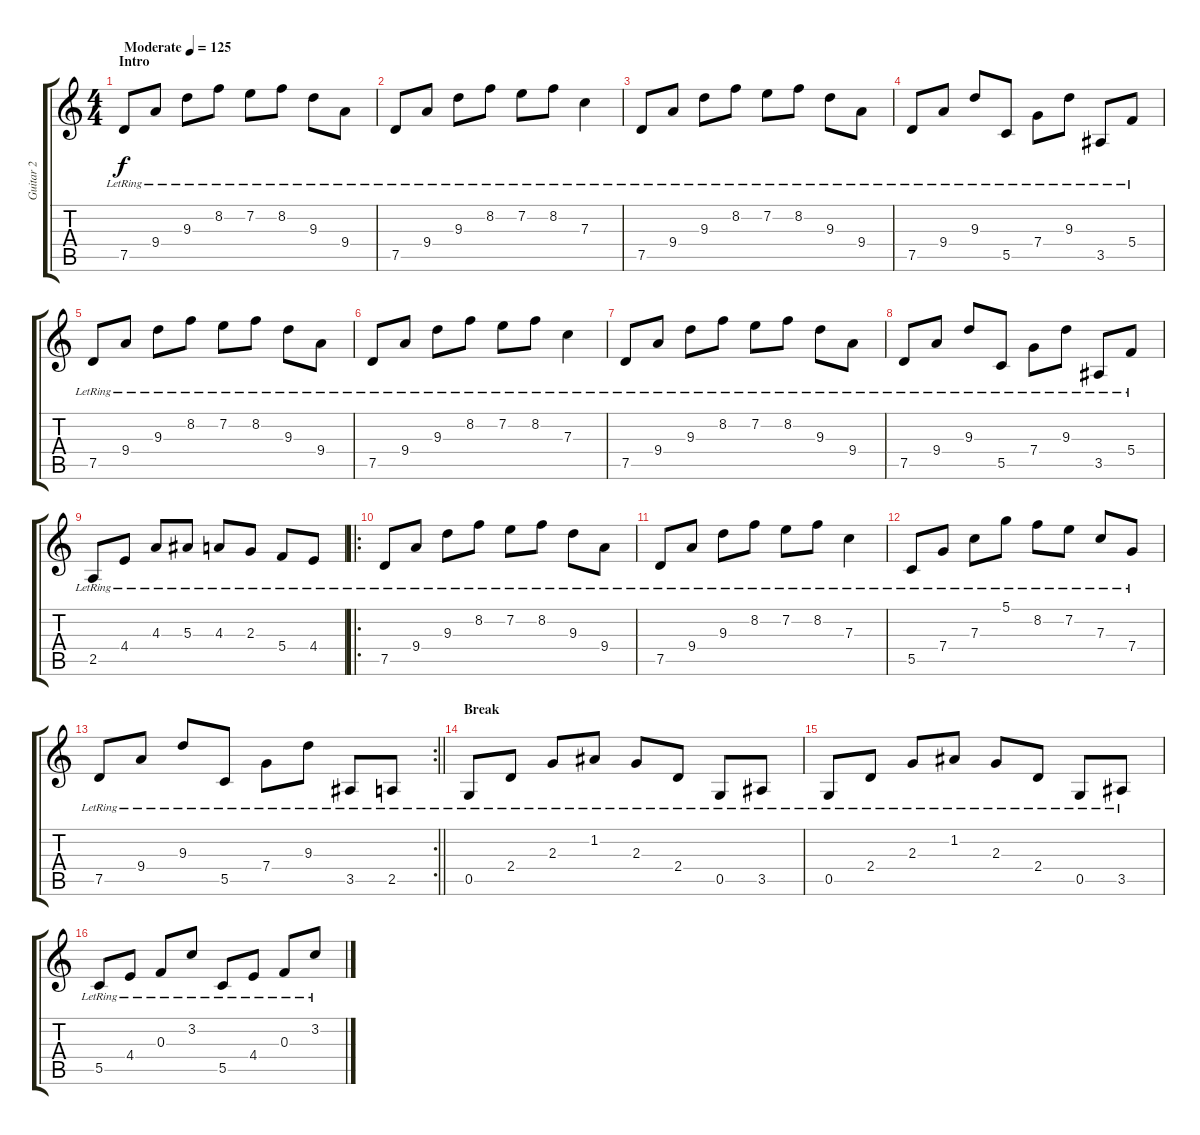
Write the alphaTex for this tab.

\track ("Guitar 2" "Guitar 2") {instrument distortionguitar}
\staff {score tabs}
\tuning (D4 A3 F3 C3 G2 D2) {hide}
\ts (4 4)
\section ("" "Intro")
\tempo (125 "Moderate")
\clef g2
\ks c
7.5{lr}.8{dy f instrument electricguitarclean} 9.4{lr}.8 9.3{lr}.8 8.2{lr}.8 7.2{lr}.8 8.2{lr}.8 9.3{lr}.8 9.4{lr}.8 |
7.5{lr}.8 9.4{lr}.8 9.3{lr}.8 8.2{lr}.8 7.2{lr}.8 8.2{lr}.8 7.3{lr}.4 |
7.5{lr}.8 9.4{lr}.8 9.3{lr}.8 8.2{lr}.8 7.2{lr}.8 8.2{lr}.8 9.3{lr}.8 9.4{lr}.8 |
7.5{lr}.8 9.4{lr}.8 9.3{lr}.8 5.5{lr}.8 7.4{lr}.8 9.3{lr}.8 3.5{lr}.8 5.4{lr}.8 |
7.5{lr}.8 9.4{lr}.8 9.3{lr}.8 8.2{lr}.8 7.2{lr}.8 8.2{lr}.8 9.3{lr}.8 9.4{lr}.8 |
7.5{lr}.8 9.4{lr}.8 9.3{lr}.8 8.2{lr}.8 7.2{lr}.8 8.2{lr}.8 7.3{lr}.4 |
7.5{lr}.8 9.4{lr}.8 9.3{lr}.8 8.2{lr}.8 7.2{lr}.8 8.2{lr}.8 9.3{lr}.8 9.4{lr}.8 |
7.5{lr}.8 9.4{lr}.8 9.3{lr}.8 5.5{lr}.8 7.4{lr}.8 9.3{lr}.8 3.5{lr}.8 5.4{lr}.8 |
2.5{lr}.8 4.4{lr}.8 4.3{lr}.8 5.3{lr}.8 4.3{lr}.8 2.3{lr}.8 5.4{lr}.8 4.4{lr}.8 |
\ro
7.5{lr}.8 9.4{lr}.8 9.3{lr}.8 8.2{lr}.8 7.2{lr}.8 8.2{lr}.8 9.3{lr}.8 9.4{lr}.8 |
7.5{lr}.8 9.4{lr}.8 9.3{lr}.8 8.2{lr}.8 7.2{lr}.8 8.2{lr}.8 7.3{lr}.4 |
5.5{lr}.8 7.4{lr}.8 7.3{lr}.8 5.1{lr}.8 8.2{lr}.8 7.2{lr}.8 7.3{lr}.8 7.4{lr}.8 |
\rc 2
\barLineRight lightlight
7.5{lr}.8 9.4{lr}.8 9.3{lr}.8 5.5{lr}.8 7.4{lr}.8 9.3{lr}.8 3.5{lr}.8 2.5{lr}.8 |
\section ("" "Break")
0.5{lr}.8 2.4{lr}.8 2.3{lr}.8 1.2{lr}.8 2.3{lr}.8 2.4{lr}.8 0.5{lr}.8 3.5{lr}.8 |
0.5{lr}.8 2.4{lr}.8 2.3{lr}.8 1.2{lr}.8 2.3{lr}.8 2.4{lr}.8 0.5{lr}.8 3.5{lr}.8 |
5.5{lr}.8 4.4{lr}.8 0.3{lr}.8 3.2{lr}.8 5.5{lr}.8 4.4{lr}.8 0.3{lr}.8 3.2{lr}.8
